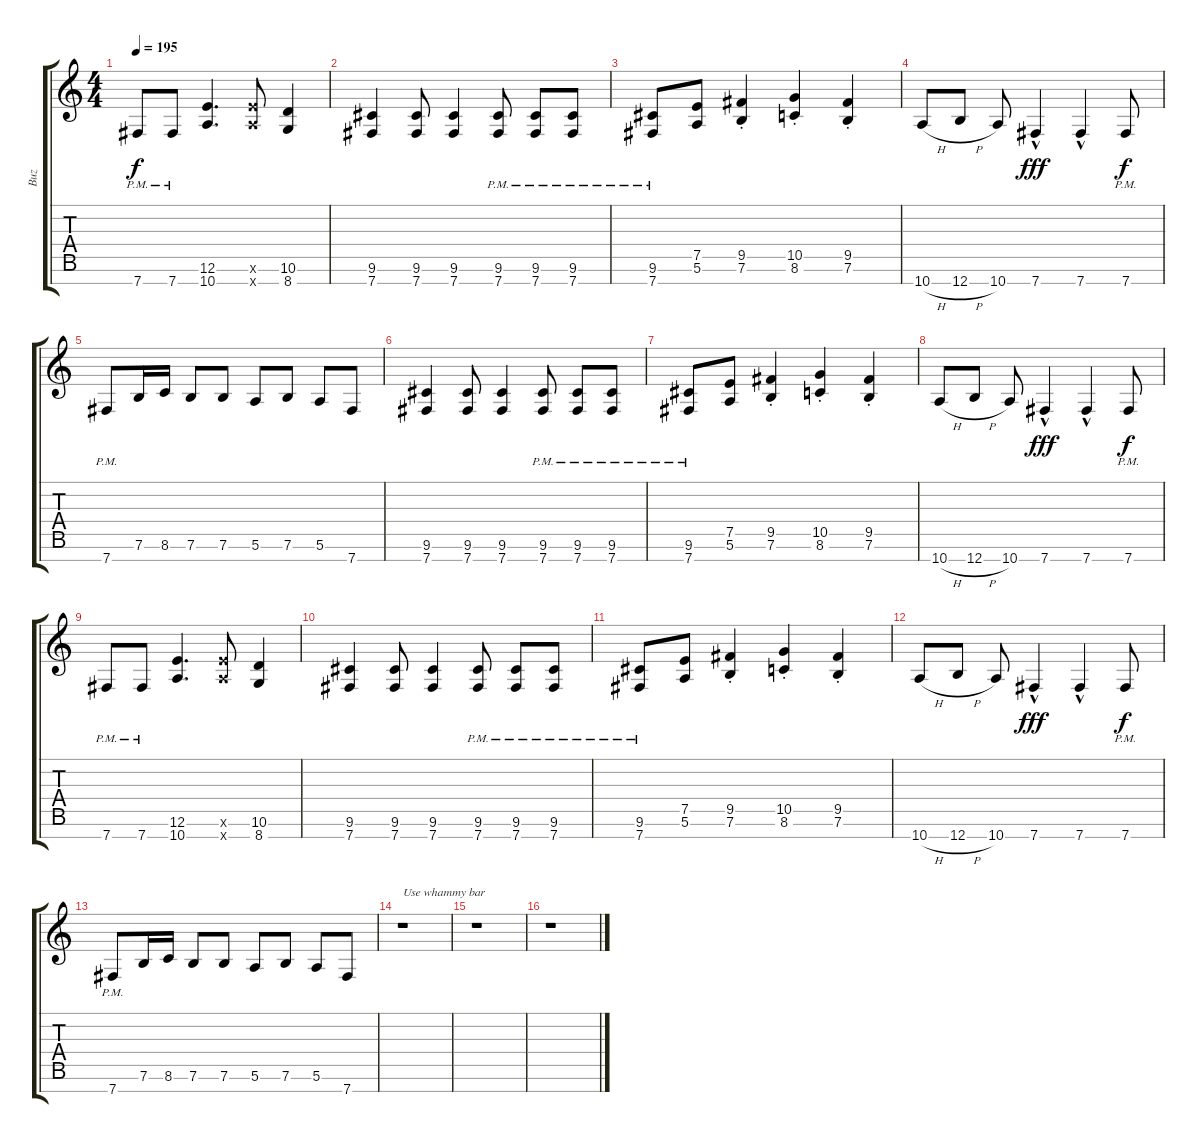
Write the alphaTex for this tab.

\track ("Buz" "Buz") {instrument distortionguitar}
\staff {score tabs}
\tuning (E4 B3 G3 D3 A2 E2 B1) {hide}
\ts (4 4)
\tempo 195
\clef g2
\ks c
7.7{pm}.8{dy f} 7.7{pm}.8 (12.6 10.7).4{d} (12.6{x} 10.7{x}).8 (10.6 8.7).4 |
(9.6 7.7).4 (9.6 7.7).8 (9.6 7.7).4 (9.6{pm} 7.7{pm}).8 (9.6{pm} 7.7{pm}).8 (9.6{pm} 7.7{pm}).8 |
(9.6{pm} 7.7{pm}).8 (7.5 5.6).8 (9.5{st} 7.6{st}).4 (10.5{st} 8.6{st}).4 (9.5{st} 7.6{st}).4 |
10.7{h}.8 12.7{h}.8 10.7.8 7.7{hac}.4{dy fff} 7.7{hac}.4 7.7{pm}.8{dy f} |
7.7{pm}.8 7.6.16 8.6.16 7.6.8 7.6.8 5.6.8 7.6.8 5.6.8 7.7.8 |
(9.6 7.7).4 (9.6 7.7).8 (9.6 7.7).4 (9.6{pm} 7.7{pm}).8 (9.6{pm} 7.7{pm}).8 (9.6{pm} 7.7{pm}).8 |
(9.6{pm} 7.7{pm}).8 (7.5 5.6).8 (9.5{st} 7.6{st}).4 (10.5{st} 8.6{st}).4 (9.5{st} 7.6{st}).4 |
10.7{h}.8 12.7{h}.8 10.7.8 7.7{hac}.4{dy fff} 7.7{hac}.4 7.7{pm}.8{dy f} |
7.7{pm}.8 7.7{pm}.8 (12.6 10.7).4{d} (12.6{x} 10.7{x}).8 (10.6 8.7).4 |
(9.6 7.7).4 (9.6 7.7).8 (9.6 7.7).4 (9.6{pm} 7.7{pm}).8 (9.6{pm} 7.7{pm}).8 (9.6{pm} 7.7{pm}).8 |
(9.6{pm} 7.7{pm}).8 (7.5 5.6).8 (9.5{st} 7.6{st}).4 (10.5{st} 8.6{st}).4 (9.5{st} 7.6{st}).4 |
10.7{h}.8 12.7{h}.8 10.7.8 7.7{hac}.4{dy fff} 7.7{hac}.4 7.7{pm}.8{dy f} |
7.7{pm}.8 7.6.16 8.6.16 7.6.8 7.6.8 5.6.8 7.6.8 5.6.8 7.7.8 |
r.1{txt "Use whammy bar"} |
r.1 |
r.1
